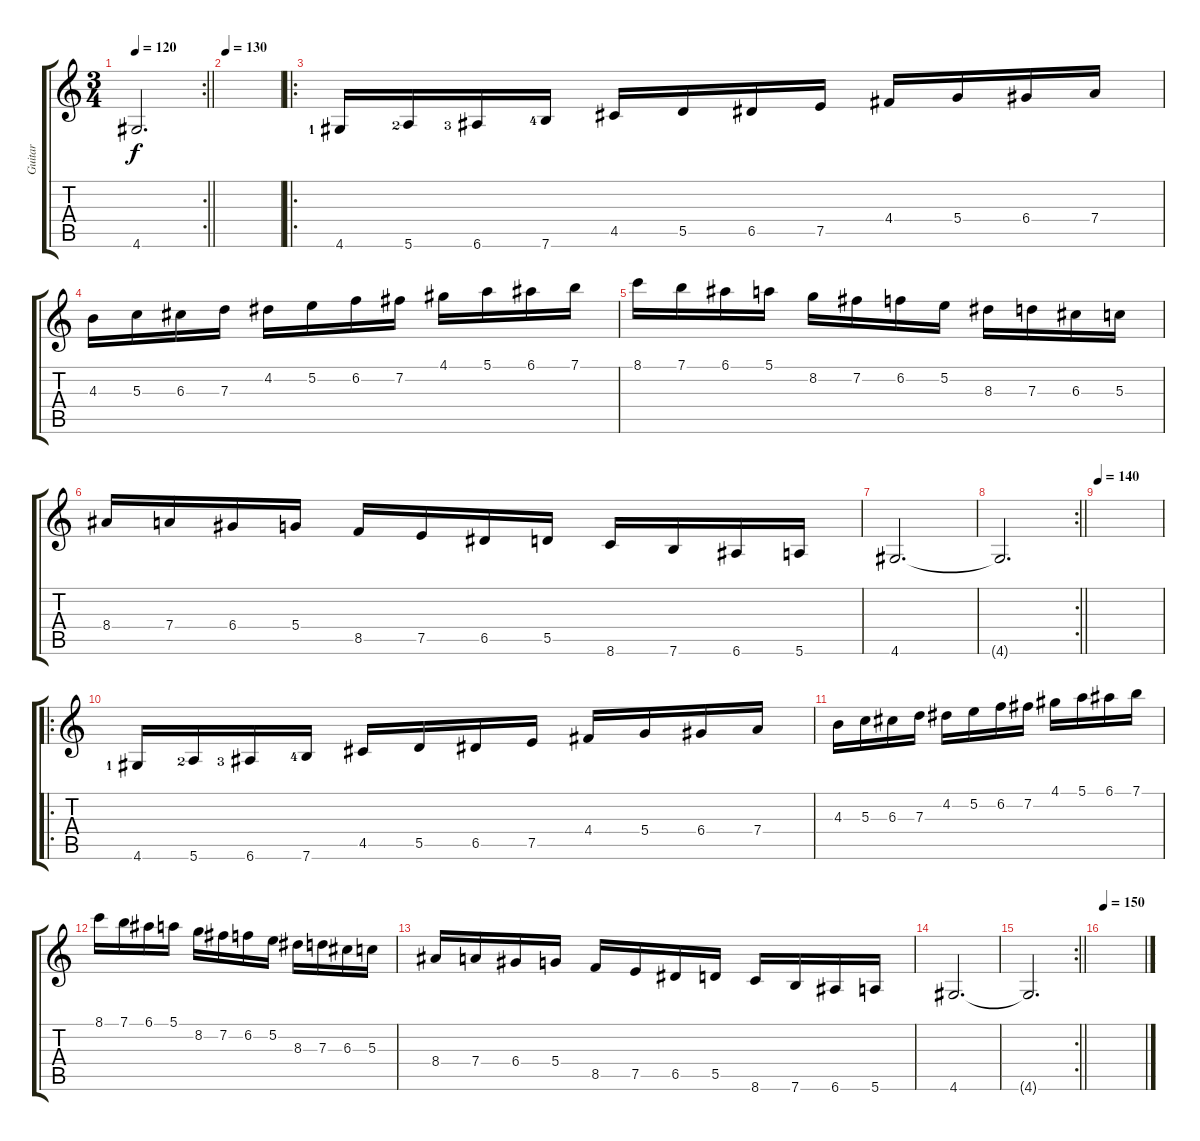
\track ("Guitar" "Guitar") {instrument acousticguitarsteel}
\staff {score tabs}
\tuning (E4 B3 G3 D3 A2 E2) {hide}
\rc 2
\ts (3 4)
\tempo 120
\clef g2
\barLineRight lightlight
\ks c
4.6{t}.2{d dy f} |
\tempo 130
|
\ro
4.6{lf 2}.16 5.6{lf 3}.16 6.6{lf 4}.16 7.6{lf 5}.16 4.5.16 5.5.16 6.5.16 7.5.16 4.4.16 5.4.16 6.4.16 7.4.16 |
4.3.16 5.3.16 6.3.16 7.3.16 4.2.16 5.2.16 6.2.16 7.2.16 4.1.16 5.1.16 6.1.16 7.1.16 |
8.1.16 7.1.16 6.1.16 5.1.16 8.2.16 7.2.16 6.2.16 5.2.16 8.3.16 7.3.16 6.3.16 5.3.16 |
8.4.16 7.4.16 6.4.16 5.4.16 8.5.16 7.5.16 6.5.16 5.5.16 8.6.16 7.6.16 6.6.16 5.6.16 |
4.6.2{d} |
\rc 2
\barLineRight lightlight
4.6{t}.2{d} |
\tempo 140
|
\ro
4.6{lf 2}.16 5.6{lf 3}.16 6.6{lf 4}.16 7.6{lf 5}.16 4.5.16 5.5.16 6.5.16 7.5.16 4.4.16 5.4.16 6.4.16 7.4.16 |
4.3.16 5.3.16 6.3.16 7.3.16 4.2.16 5.2.16 6.2.16 7.2.16 4.1.16 5.1.16 6.1.16 7.1.16 |
8.1.16 7.1.16 6.1.16 5.1.16 8.2.16 7.2.16 6.2.16 5.2.16 8.3.16 7.3.16 6.3.16 5.3.16 |
8.4.16 7.4.16 6.4.16 5.4.16 8.5.16 7.5.16 6.5.16 5.5.16 8.6.16 7.6.16 6.6.16 5.6.16 |
4.6.2{d} |
\rc 2
\barLineRight lightlight
4.6{t}.2{d} |
\tempo 150
